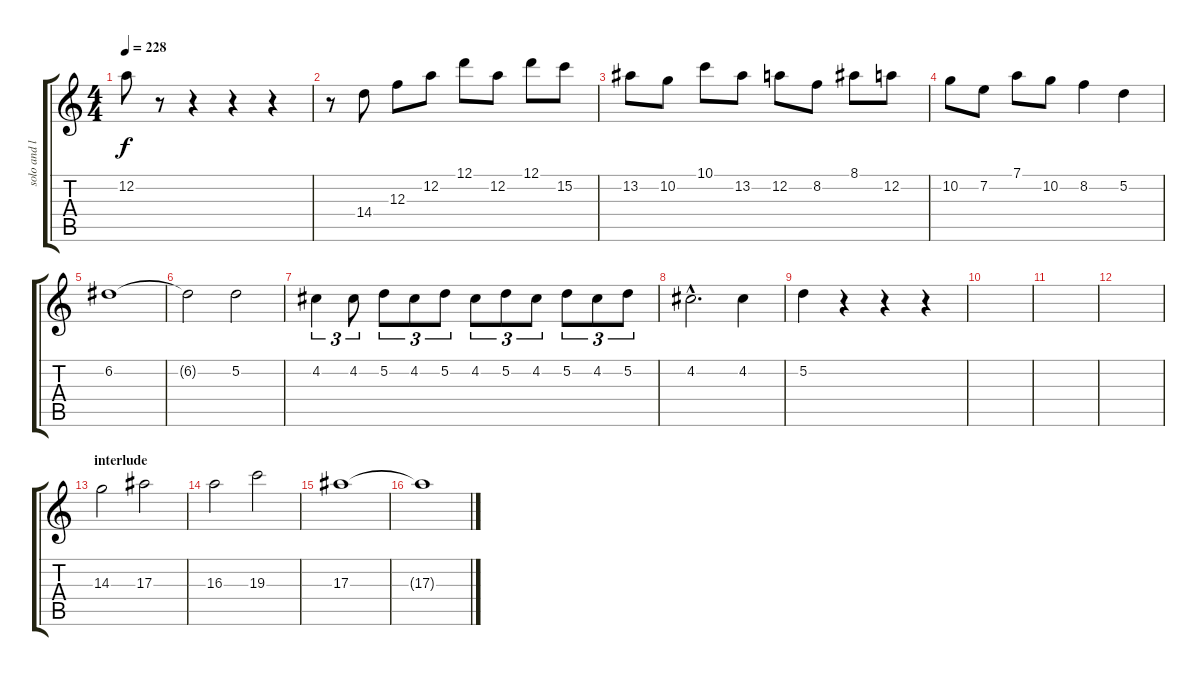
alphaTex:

\track ("solo and licks" "solo and l") {instrument overdrivenguitar}
\staff {score tabs}
\tuning (D4 A3 F3 C3 G2 D2) {hide}
\ts (4 4)
\tempo 228
\clef g2
\ks c
12.2.8{dy f} r.8 r.4 r.4 r.4 |
r.8 14.4.8 12.3.8 12.2.8 12.1.8 12.2.8 12.1.8 15.2.8 |
13.2.8 10.2.8 10.1.8 13.2.8 12.2.8 8.2.8 8.1.8 12.2.8 |
10.2.8 7.2.8 7.1.8 10.2.8 8.2.4 5.2.4 |
6.2.1 |
6.2{t}.2 5.2.2 |
4.2.4{tu (3 2)} 4.2.8{tu (3 2)} 5.2.8{tu (3 2)} 4.2.8{tu (3 2)} 5.2.8{tu (3 2)} 4.2.8{tu (3 2)} 5.2.8{tu (3 2)} 4.2.8{tu (3 2)} 5.2.8{tu (3 2)} 4.2.8{tu (3 2)} 5.2.8{tu (3 2)} |
4.2{hac}.2{d} 4.2.4 |
5.2.4 r.4 r.4 r.4 |
|
|
|
\section ("" "interlude")
14.3.2 17.3.2 |
16.3.2 19.3.2 |
17.3.1 |
17.3{t}.1
